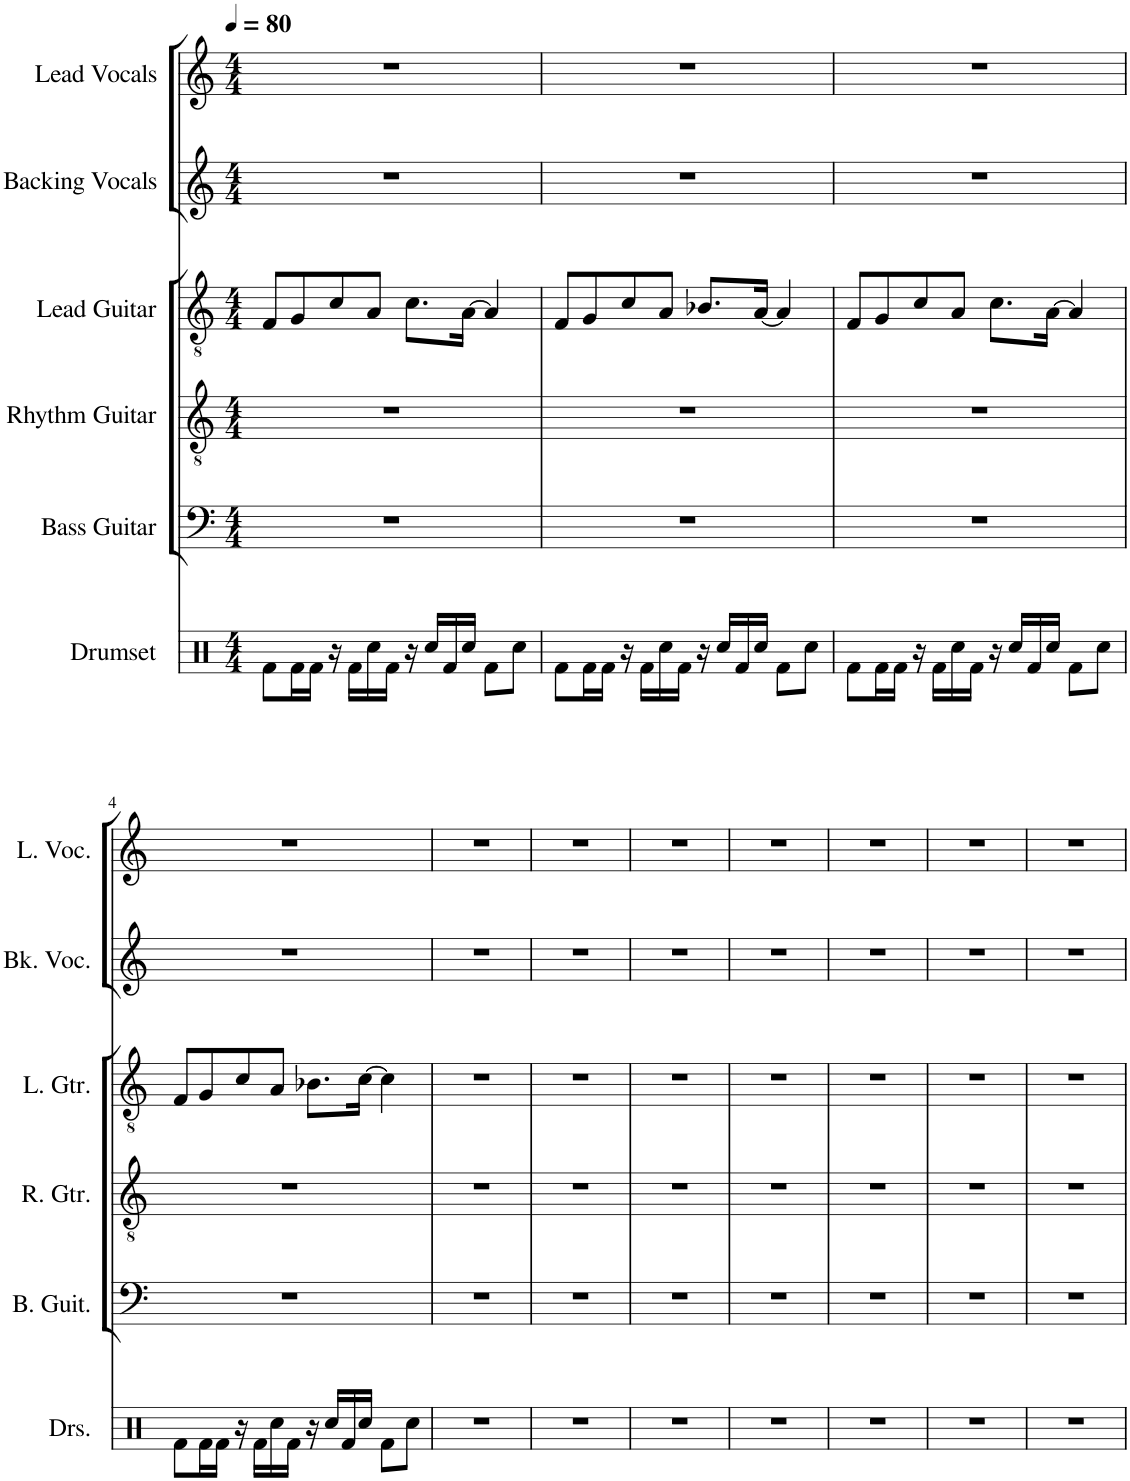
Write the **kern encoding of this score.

**kern	**kern	**kern	**kern	**kern	**kern
*part6	*part5	*part4	*part3	*part2	*part1
*staff6	*staff5	*staff4	*staff3	*staff2	*staff1
*I"Drumset	*I"Bass Guitar	*I"Rhythm Guitar	*I"Lead Guitar	*I"Backing Vocals	*I"Lead Vocals
*I'Drs.	*I'B. Guit.	*I'R. Gtr.	*I'L. Gtr.	*I'Bk. Voc.	*I'L. Voc.
*clefX	*clefF4	*clefGv2	*clefGv2	*clefG2	*clefG2
*	*Trd7c12	*	*	*	*
*k[]	*k[]	*k[]	*k[]	*k[]	*k[]
*M4/4	*M4/4	*M4/4	*M4/4	*M4/4	*M4/4
*MM80	*MM80	*MM80	*MM80	*MM80	*MM80
=1	=1	=1	=1	=1	=1
8Rf\L	1r	1r	8F/L	1r	1r
16Rf\L	.	.	8G/	.	.
16Rf\JJ	.	.	.	.	.
16r	.	.	8c/	.	.
16Rf\LL	.	.	.	.	.
16Rcc\	.	.	8A/J	.	.
16Rf\JJ	.	.	.	.	.
16r	.	.	8.c\L	.	.
16Rcc/LL	.	.	.	.	.
16Rf/	.	.	.	.	.
16Rcc/JJ	.	.	[16A\Jk	.	.
8Rf\L	.	.	4A/]	.	.
8Rcc\J	.	.	.	.	.
=2	=2	=2	=2	=2	=2
8Rf\L	1r	1r	8F/L	1r	1r
16Rf\L	.	.	8G/	.	.
16Rf\JJ	.	.	.	.	.
16r	.	.	8c/	.	.
16Rf\LL	.	.	.	.	.
16Rcc\	.	.	8A/J	.	.
16Rf\JJ	.	.	.	.	.
16r	.	.	8.B-X/L	.	.
16Rcc/LL	.	.	.	.	.
16Rf/	.	.	.	.	.
16Rcc/JJ	.	.	[16A/Jk	.	.
8Rf\L	.	.	4A/]	.	.
8Rcc\J	.	.	.	.	.
=3	=3	=3	=3	=3	=3
8Rf\L	1r	1r	8F/L	1r	1r
16Rf\L	.	.	8G/	.	.
16Rf\JJ	.	.	.	.	.
16r	.	.	8c/	.	.
16Rf\LL	.	.	.	.	.
16Rcc\	.	.	8A/J	.	.
16Rf\JJ	.	.	.	.	.
16r	.	.	8.c\L	.	.
16Rcc/LL	.	.	.	.	.
16Rf/	.	.	.	.	.
16Rcc/JJ	.	.	[16A\Jk	.	.
8Rf\L	.	.	4A/]	.	.
8Rcc\J	.	.	.	.	.
!!LO:LB:g=z
=4	=4	=4	=4	=4	=4
8Rf\L	1r	1r	8F/L	1r	1r
16Rf\L	.	.	8G/	.	.
16Rf\JJ	.	.	.	.	.
16r	.	.	8c/	.	.
16Rf\LL	.	.	.	.	.
16Rcc\	.	.	8A/J	.	.
16Rf\JJ	.	.	.	.	.
16r	.	.	8.B-X\L	.	.
16Rcc/LL	.	.	.	.	.
16Rf/	.	.	.	.	.
16Rcc/JJ	.	.	[16c\Jk	.	.
8Rf\L	.	.	4c\]	.	.
8Rcc\J	.	.	.	.	.
=5	=5	=5	=5	=5	=5
1r	1r	1r	1r	1r	1r
=6	=6	=6	=6	=6	=6
1r	1r	1r	1r	1r	1r
=7	=7	=7	=7	=7	=7
1r	1r	1r	1r	1r	1r
=8	=8	=8	=8	=8	=8
1r	1r	1r	1r	1r	1r
=9	=9	=9	=9	=9	=9
1r	1r	1r	1r	1r	1r
=10	=10	=10	=10	=10	=10
1r	1r	1r	1r	1r	1r
=11	=11	=11	=11	=11	=11
1r	1r	1r	1r	1r	1r
=	=	=	=	=	=
*-	*-	*-	*-	*-	*-
